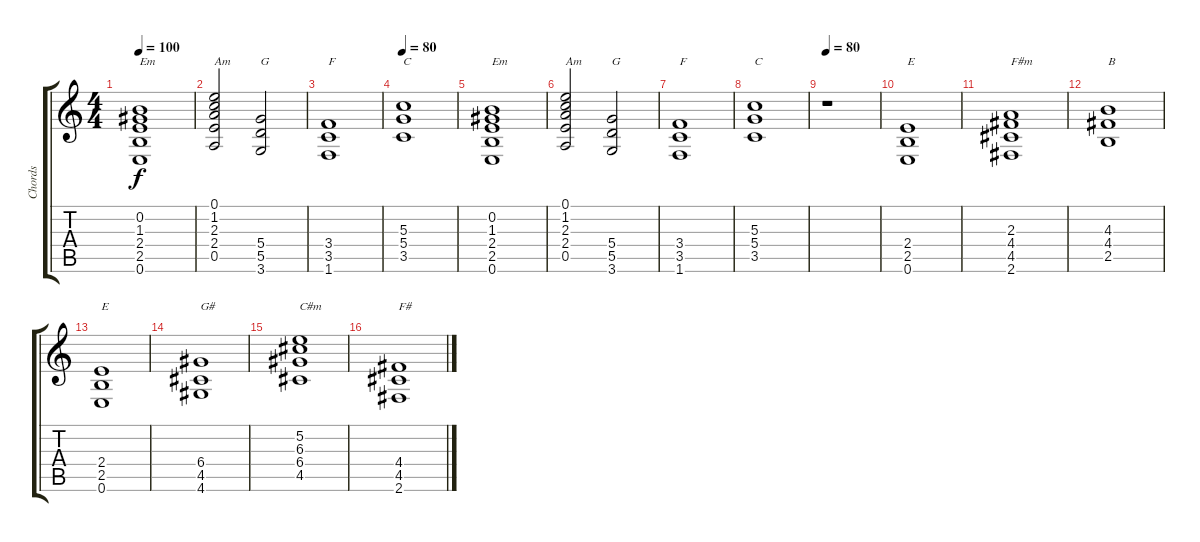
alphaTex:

\track ("Chords" "Chords") {instrument overdrivenguitar}
\staff {score tabs}
\tuning (E4 B3 G3 D3 A2 E2) {hide}
\ts (4 4)
\tempo 100
\clef g2
\ks c
(0.2 1.3 2.4 2.5 0.6).1{txt "Em" dy f} |
(0.1 1.2 2.3 2.4 0.5).2{txt "Am"} (5.4 5.5 3.6).2{txt "G"} |
(3.4 3.5 1.6).1{txt "F"} |
\tempo 80
(5.3 5.4 3.5).1{txt "C"} |
(0.2 1.3 2.4 2.5 0.6).1{txt "Em"} |
(0.1 1.2 2.3 2.4 0.5).2{txt "Am"} (5.4 5.5 3.6).2{txt "G"} |
(3.4 3.5 1.6).1{txt "F"} |
(5.3 5.4 3.5).1{txt "C"} |
\tempo 80
r.1 |
(2.4 2.5 0.6).1{txt "E"} |
(2.3 4.4 4.5 2.6).1{txt "F#m"} |
(4.3 4.4 2.5).1{txt "B"} |
(2.4 2.5 0.6).1{txt "E"} |
(6.4 4.5 4.6).1{txt "G#"} |
(5.2 6.3 6.4 4.5).1{txt "C#m"} |
(4.4 4.5 2.6).1{txt "F#"}
